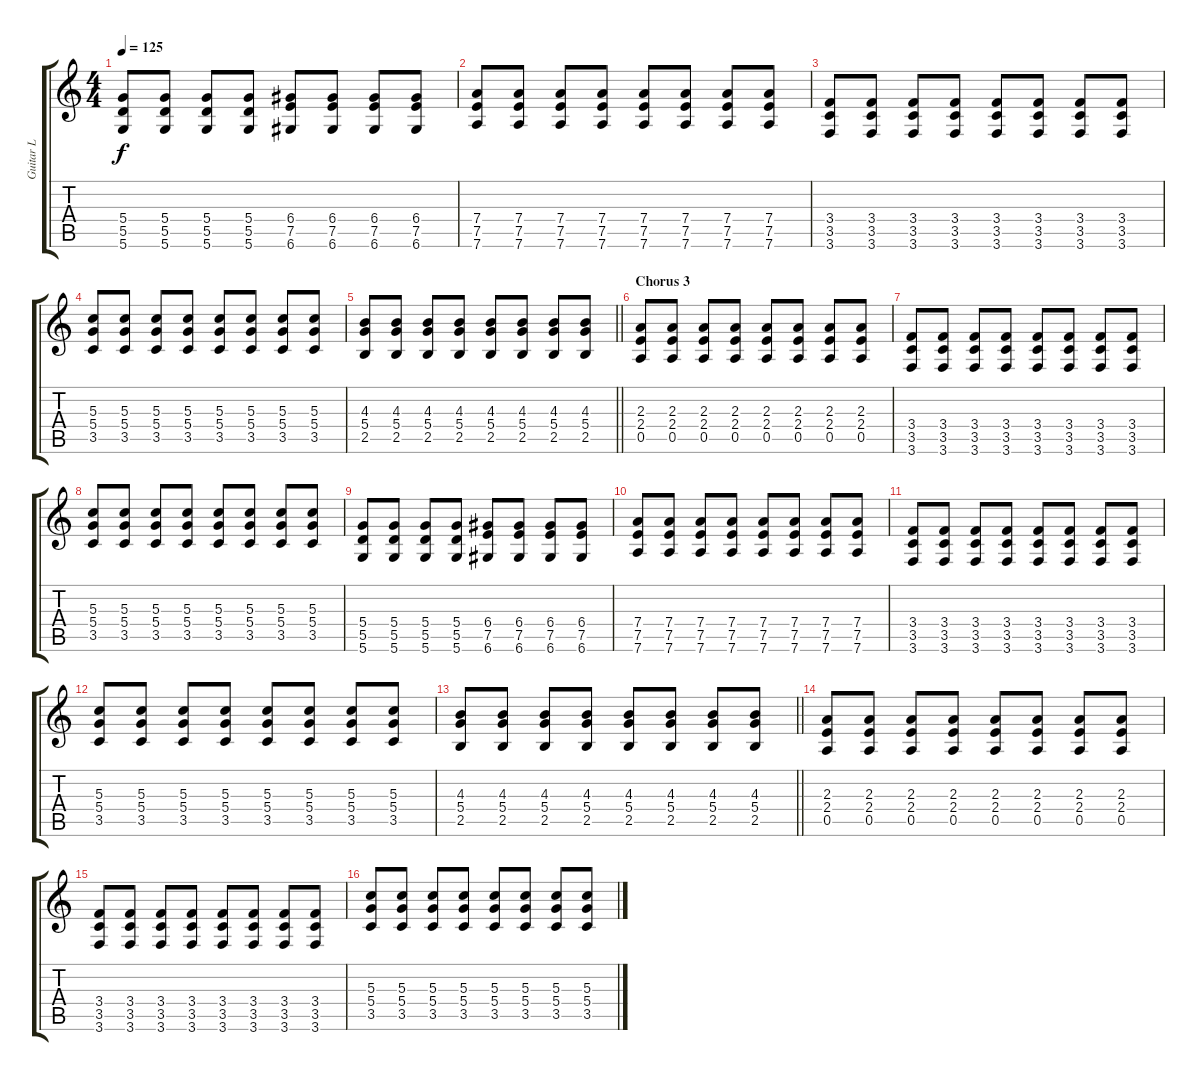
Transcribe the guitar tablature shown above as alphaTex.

\track ("Guitar L" "Guitar L") {instrument distortionguitar}
\staff {score tabs}
\tuning (E4 B3 G3 D3 A2 D2) {hide}
\ts (4 4)
\tempo 125
\clef g2
\ks c
(5.4 5.5 5.6).8{dy f} (5.4 5.5 5.6).8 (5.4 5.5 5.6).8 (5.4 5.5 5.6).8 (6.4 7.5 6.6).8 (6.4 7.5 6.6).8 (6.4 7.5 6.6).8 (6.4 7.5 6.6).8 |
(7.4 7.5 7.6).8 (7.4 7.5 7.6).8 (7.4 7.5 7.6).8 (7.4 7.5 7.6).8 (7.4 7.5 7.6).8 (7.4 7.5 7.6).8 (7.4 7.5 7.6).8 (7.4 7.5 7.6).8 |
(3.4 3.5 3.6).8 (3.4 3.5 3.6).8 (3.4 3.5 3.6).8 (3.4 3.5 3.6).8 (3.4 3.5 3.6).8 (3.4 3.5 3.6).8 (3.4 3.5 3.6).8 (3.4 3.5 3.6).8 |
(5.3 5.4 3.5).8 (5.3 5.4 3.5).8 (5.3 5.4 3.5).8 (5.3 5.4 3.5).8 (5.3 5.4 3.5).8 (5.3 5.4 3.5).8 (5.3 5.4 3.5).8 (5.3 5.4 3.5).8 |
\barLineRight lightlight
(4.3 5.4 2.5).8 (4.3 5.4 2.5).8 (4.3 5.4 2.5).8 (4.3 5.4 2.5).8 (4.3 5.4 2.5).8 (4.3 5.4 2.5).8 (4.3 5.4 2.5).8 (4.3 5.4 2.5).8 |
\section ("" "Chorus 3")
(2.3 2.4 0.5).8 (2.3 2.4 0.5).8 (2.3 2.4 0.5).8 (2.3 2.4 0.5).8 (2.3 2.4 0.5).8 (2.3 2.4 0.5).8 (2.3 2.4 0.5).8 (2.3 2.4 0.5).8 |
(3.4 3.5 3.6).8 (3.4 3.5 3.6).8 (3.4 3.5 3.6).8 (3.4 3.5 3.6).8 (3.4 3.5 3.6).8 (3.4 3.5 3.6).8 (3.4 3.5 3.6).8 (3.4 3.5 3.6).8 |
(5.3 5.4 3.5).8 (5.3 5.4 3.5).8 (5.3 5.4 3.5).8 (5.3 5.4 3.5).8 (5.3 5.4 3.5).8 (5.3 5.4 3.5).8 (5.3 5.4 3.5).8 (5.3 5.4 3.5).8 |
(5.4 5.5 5.6).8 (5.4 5.5 5.6).8 (5.4 5.5 5.6).8 (5.4 5.5 5.6).8 (6.4 7.5 6.6).8 (6.4 7.5 6.6).8 (6.4 7.5 6.6).8 (6.4 7.5 6.6).8 |
(7.4 7.5 7.6).8 (7.4 7.5 7.6).8 (7.4 7.5 7.6).8 (7.4 7.5 7.6).8 (7.4 7.5 7.6).8 (7.4 7.5 7.6).8 (7.4 7.5 7.6).8 (7.4 7.5 7.6).8 |
(3.4 3.5 3.6).8 (3.4 3.5 3.6).8 (3.4 3.5 3.6).8 (3.4 3.5 3.6).8 (3.4 3.5 3.6).8 (3.4 3.5 3.6).8 (3.4 3.5 3.6).8 (3.4 3.5 3.6).8 |
(5.3 5.4 3.5).8 (5.3 5.4 3.5).8 (5.3 5.4 3.5).8 (5.3 5.4 3.5).8 (5.3 5.4 3.5).8 (5.3 5.4 3.5).8 (5.3 5.4 3.5).8 (5.3 5.4 3.5).8 |
\barLineRight lightlight
(4.3 5.4 2.5).8 (4.3 5.4 2.5).8 (4.3 5.4 2.5).8 (4.3 5.4 2.5).8 (4.3 5.4 2.5).8 (4.3 5.4 2.5).8 (4.3 5.4 2.5).8 (4.3 5.4 2.5).8 |
(2.3 2.4 0.5).8 (2.3 2.4 0.5).8 (2.3 2.4 0.5).8 (2.3 2.4 0.5).8 (2.3 2.4 0.5).8 (2.3 2.4 0.5).8 (2.3 2.4 0.5).8 (2.3 2.4 0.5).8 |
(3.4 3.5 3.6).8 (3.4 3.5 3.6).8 (3.4 3.5 3.6).8 (3.4 3.5 3.6).8 (3.4 3.5 3.6).8 (3.4 3.5 3.6).8 (3.4 3.5 3.6).8 (3.4 3.5 3.6).8 |
(5.3 5.4 3.5).8 (5.3 5.4 3.5).8 (5.3 5.4 3.5).8 (5.3 5.4 3.5).8 (5.3 5.4 3.5).8 (5.3 5.4 3.5).8 (5.3 5.4 3.5).8 (5.3 5.4 3.5).8
